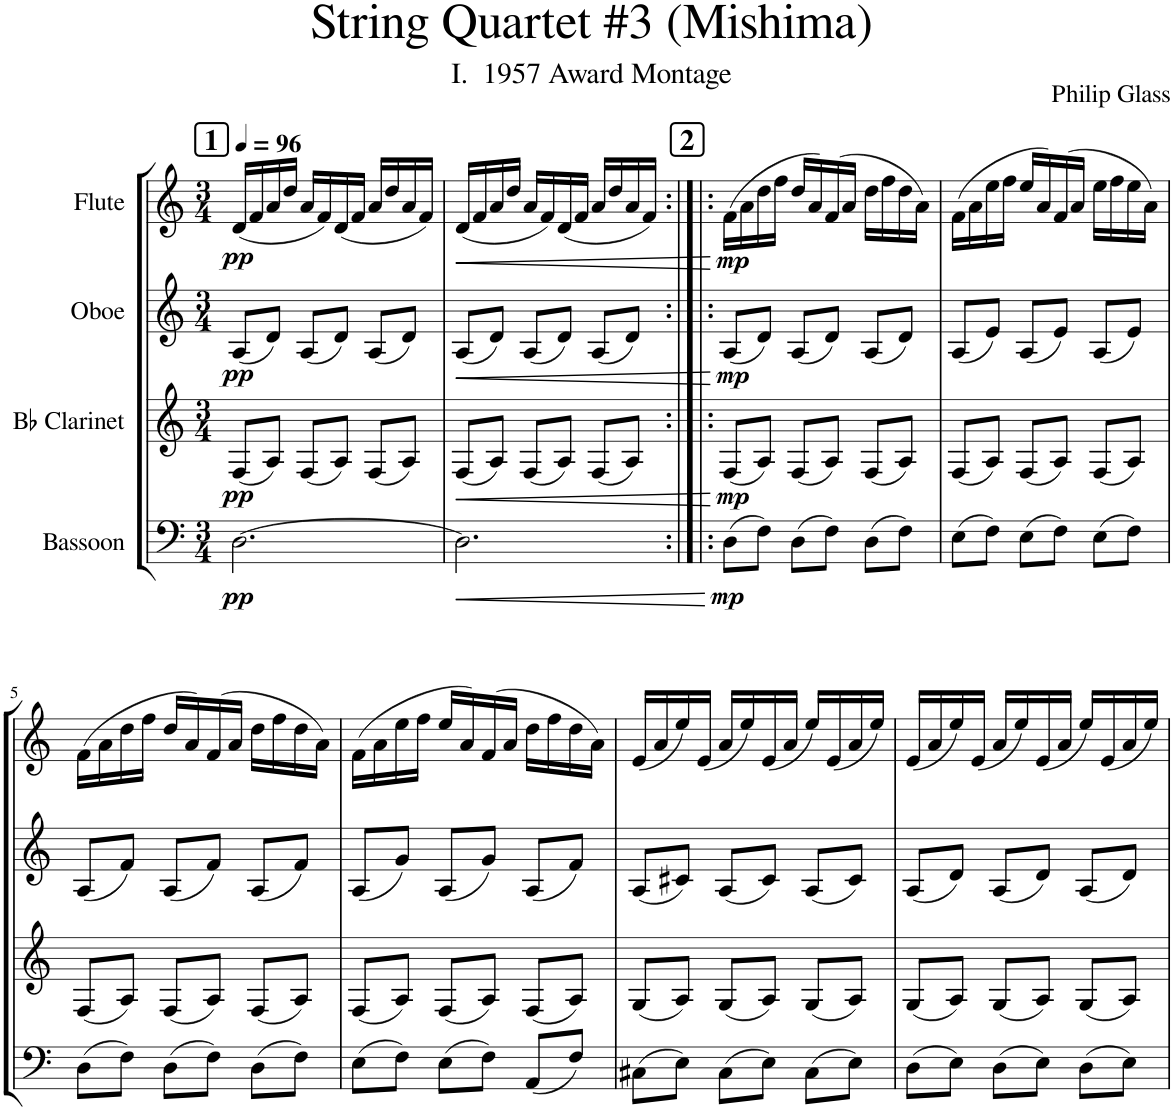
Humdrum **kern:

**kern	**dynam	**kern	**dynam	**kern	**dynam	**kern	**dynam
*part4	*part4	*part3	*part3	*part2	*part2	*part1	*part1
*staff4	*staff4	*staff3	*staff3	*staff2	*staff2	*staff1	*staff1
*I"Bassoon	*	*I"Bb Clarinet	*	*I"Oboe	*	*I"Flute	*
*I'Bsn	*	*I'Cl	*	*I'Ob	*	*I'Fl	*
*clefF4	*	*clefG2	*	*clefG2	*	*clefG2	*
*	*	*ITrd1c2	*	*	*	*	*
*k[]	*	*k[]	*	*k[]	*	*k[]	*
*M3/4	*	*M3/4	*	*M3/4	*	*M3/4	*
*MM96	*	*MM96	*	*MM96	*	*MM96	*
!!LO:REH:place=s1:a:B:cj:fs=14:t=1
=1	=1	=1	=1	=1	=1	=1	=1
!	!LO:DY:b	!	!LO:DY:b	!	!LO:DY:b	!	!LO:DY:b
[2.D\	pp	(8F/L	pp	(8A/L	pp	(16d/LL	pp
.	.	.	.	.	.	16f/	.
.	.	8A/J)	.	8d/J)	.	16a/	.
.	.	.	.	.	.	16dd/JJ	.
.	.	(8F/L	.	(8A/L	.	16a/LL	.
.	.	.	.	.	.	16f/)	.
.	.	8A/J)	.	8d/J)	.	(16d/	.
.	.	.	.	.	.	16f/JJ	.
.	.	(8F/L	.	(8A/L	.	16a/LL	.
.	.	.	.	.	.	16dd/	.
.	.	8A/J)	.	8d/J)	.	16a/	.
.	.	.	.	.	.	16f/JJ)	.
=2	=2	=2	=2	=2	=2	=2	=2
!	!LO:HP:b	!	!LO:HP:b	!	!LO:HP:b	!	!LO:HP:b
2.D\]	<	(8F/L	<	(8A/L	<	(16d/LL	<
.	.	.	.	.	.	16f/	.
.	.	8A/J)	.	8d/J)	.	16a/	.
.	.	.	.	.	.	16dd/JJ	.
.	.	(8F/L	.	(8A/L	.	16a/LL	.
.	.	.	.	.	.	16f/)	.
.	.	8A/J)	.	8d/J)	.	(16d/	.
.	.	.	.	.	.	16f/JJ	.
.	.	(8F/L	.	(8A/L	.	16a/LL	.
.	.	.	.	.	.	16dd/	.
.	.	8A/J)	.	8d/J)	.	16a/	.
.	.	.	.	.	.	16f/JJ)	.
.	[	.	[	.	[	.	[
!!LO:REH:place=s1:a:B:cj:fs=14:t=2
=3:|!|:	=3:|!|:	=3:|!|:	=3:|!|:	=3:|!|:	=3:|!|:	=3:|!|:	=3:|!|:
!	!LO:DY:b	!	!LO:DY:b	!	!LO:DY:b	!	!LO:DY:b
(8D\L	mp	(8F/L	mp	(8A/L	mp	(16f\LL	mp
.	.	.	.	.	.	16a\	.
8F\J)	.	8A/J)	.	8d/J)	.	16dd\	.
.	.	.	.	.	.	16ff\JJ	.
(8D\L	.	(8F/L	.	(8A/L	.	16dd/LL	.
.	.	.	.	.	.	16a/)	.
8F\J)	.	8A/J)	.	8d/J)	.	(16f/	.
.	.	.	.	.	.	16a/JJ	.
(8D\L	.	(8F/L	.	(8A/L	.	16dd\LL	.
.	.	.	.	.	.	16ff\	.
8F\J)	.	8A/J)	.	8d/J)	.	16dd\	.
.	.	.	.	.	.	16a\JJ)	.
=4	=4	=4	=4	=4	=4	=4	=4
(8E\L	.	(8F/L	.	(8A/L	.	(16f\LL	.
.	.	.	.	.	.	16a\	.
8F\J)	.	8A/J)	.	8e/J)	.	16ee\	.
.	.	.	.	.	.	16ff\JJ	.
(8E\L	.	(8F/L	.	(8A/L	.	16ee/LL	.
.	.	.	.	.	.	16a/)	.
8F\J)	.	8A/J)	.	8e/J)	.	(16f/	.
.	.	.	.	.	.	16a/JJ	.
(8E\L	.	(8F/L	.	(8A/L	.	16ee\LL	.
.	.	.	.	.	.	16ff\	.
8F\J)	.	8A/J)	.	8e/J)	.	16ee\	.
.	.	.	.	.	.	16a\JJ)	.
!!LO:LB:g=z
=5	=5	=5	=5	=5	=5	=5	=5
(8D\L	.	(8F/L	.	(8A/L	.	(16f\LL	.
.	.	.	.	.	.	16a\	.
8F\J)	.	8A/J)	.	8f/J)	.	16dd\	.
.	.	.	.	.	.	16ff\JJ	.
(8D\L	.	(8F/L	.	(8A/L	.	16dd/LL	.
.	.	.	.	.	.	16a/)	.
8F\J)	.	8A/J)	.	8f/J)	.	(16f/	.
.	.	.	.	.	.	16a/JJ	.
(8D\L	.	(8F/L	.	(8A/L	.	16dd\LL	.
.	.	.	.	.	.	16ff\	.
8F\J)	.	8A/J)	.	8f/J)	.	16dd\	.
.	.	.	.	.	.	16a\JJ)	.
=6	=6	=6	=6	=6	=6	=6	=6
(8E\L	.	(8F/L	.	(8A/L	.	(16f\LL	.
.	.	.	.	.	.	16a\	.
8F\J)	.	8A/J)	.	8g/J)	.	16ee\	.
.	.	.	.	.	.	16ff\JJ	.
(8E\L	.	(8F/L	.	(8A/L	.	16ee/LL	.
.	.	.	.	.	.	16a/)	.
8F\J)	.	8A/J)	.	8g/J)	.	(16f/	.
.	.	.	.	.	.	16a/JJ	.
(8AA/L	.	(8F/L	.	(8A/L	.	16dd\LL	.
.	.	.	.	.	.	16ff\	.
8F/J)	.	8A/J)	.	8f/J)	.	16dd\	.
.	.	.	.	.	.	16a\JJ)	.
=7	=7	=7	=7	=7	=7	=7	=7
(8C#X\L	.	(8G/L	.	(8A/L	.	(16e/LL	.
.	.	.	.	.	.	16a/	.
8E\J)	.	8A/J)	.	8c#X/J)	.	16ee/)	.
.	.	.	.	.	.	(16e/JJ	.
(8C#\L	.	(8G/L	.	(8A/L	.	16a/LL	.
.	.	.	.	.	.	16ee/)	.
8E\J)	.	8A/J)	.	8c#/J)	.	(16e/	.
.	.	.	.	.	.	16a/JJ	.
(8C#\L	.	(8G/L	.	(8A/L	.	16ee/LL)	.
.	.	.	.	.	.	(16e/	.
8E\J)	.	8A/J)	.	8c#/J)	.	16a/	.
.	.	.	.	.	.	16ee/JJ)	.
=8	=8	=8	=8	=8	=8	=8	=8
(8D\L	.	(8G/L	.	(8A/L	.	(16e/LL	.
.	.	.	.	.	.	16a/	.
8E\J)	.	8A/J)	.	8d/J)	.	16ee/)	.
.	.	.	.	.	.	(16e/JJ	.
(8D\L	.	(8G/L	.	(8A/L	.	16a/LL	.
.	.	.	.	.	.	16ee/)	.
8E\J)	.	8A/J)	.	8d/J)	.	(16e/	.
.	.	.	.	.	.	16a/JJ	.
(8D\L	.	(8G/L	.	(8A/L	.	16ee/LL)	.
.	.	.	.	.	.	(16e/	.
8E\J)	.	8A/J)	.	8d/J)	.	16a/	.
.	.	.	.	.	.	16ee/JJ)	.
=	=	=	=	=	=	=	=
*-	*-	*-	*-	*-	*-	*-	*-
